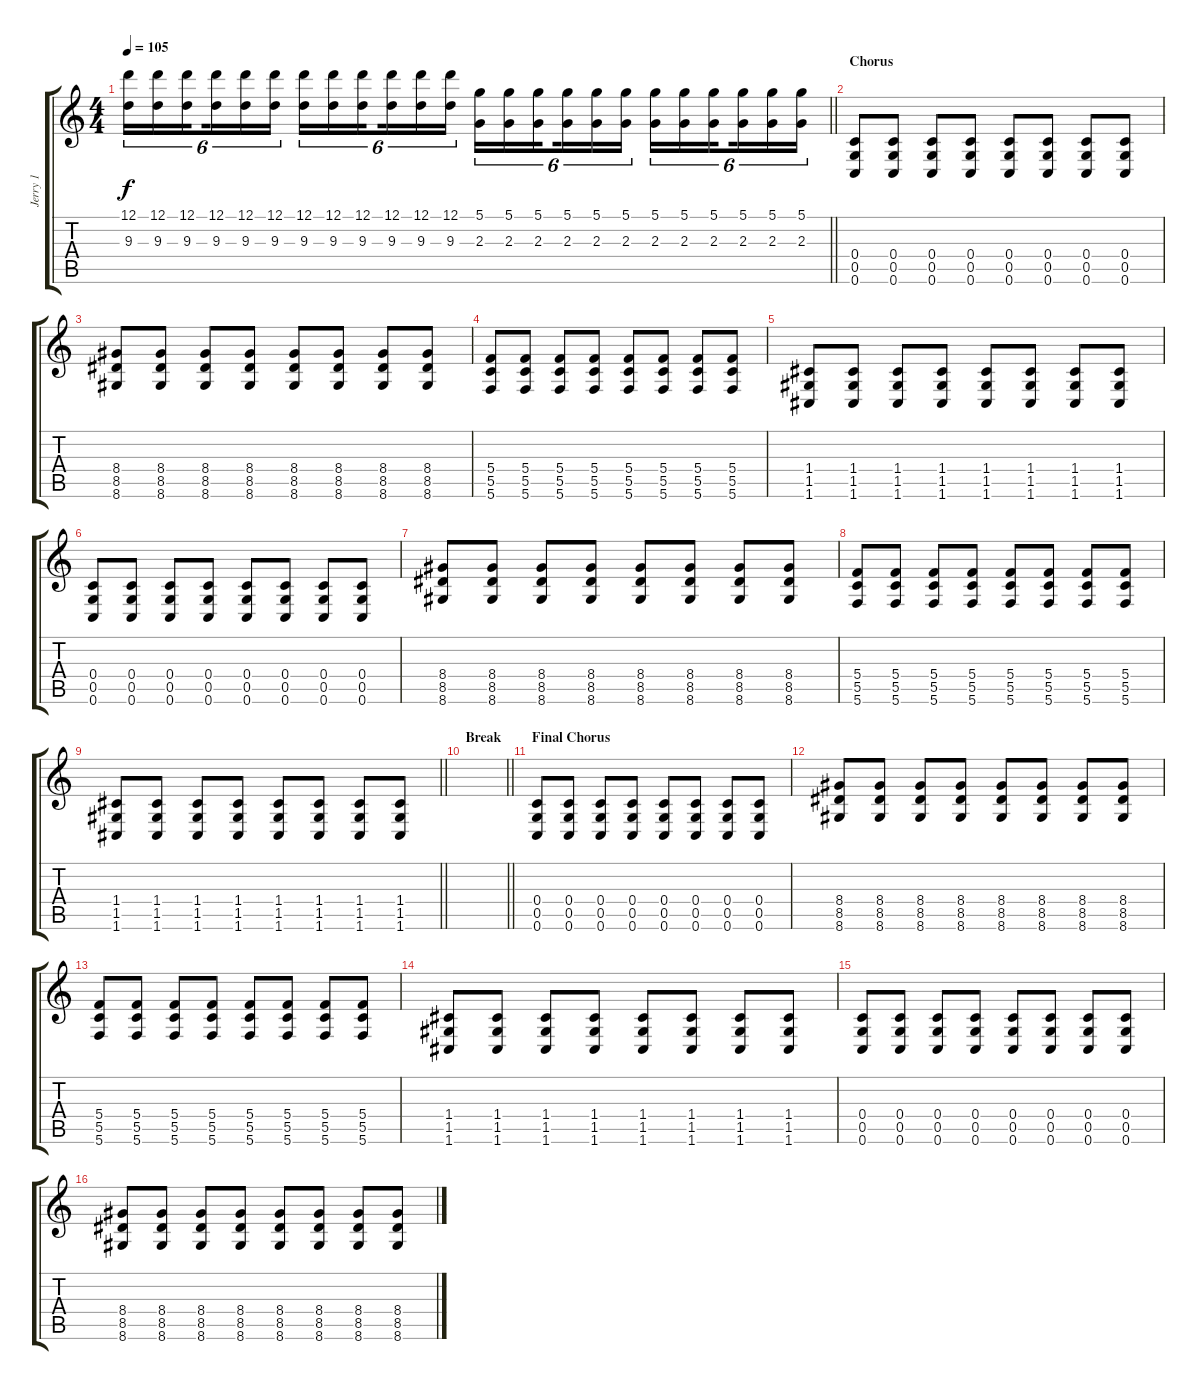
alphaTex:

\track ("Jerry 1" "Jerry 1") {instrument distortionguitar}
\staff {score tabs}
\tuning (D4 A3 F3 C3 G2 C2) {hide}
\ts (4 4)
\tempo 105
\clef g2
\barLineRight lightlight
\ks c
(12.1 9.3).16{tu (6 4) dy f} (12.1 9.3).16{tu (6 4)} (12.1 9.3).16{tu (6 4) beam splitsecondary} (12.1 9.3).16{tu (6 4)} (12.1 9.3).16{tu (6 4)} (12.1 9.3).16{tu (6 4)} (12.1 9.3).16{tu (6 4)} (12.1 9.3).16{tu (6 4)} (12.1 9.3).16{tu (6 4) beam splitsecondary} (12.1 9.3).16{tu (6 4)} (12.1 9.3).16{tu (6 4)} (12.1 9.3).16{tu (6 4)} (5.1 2.3).16{tu (6 4)} (5.1 2.3).16{tu (6 4)} (5.1 2.3).16{tu (6 4) beam splitsecondary} (5.1 2.3).16{tu (6 4)} (5.1 2.3).16{tu (6 4)} (5.1 2.3).16{tu (6 4)} (5.1 2.3).16{tu (6 4)} (5.1 2.3).16{tu (6 4)} (5.1 2.3).16{tu (6 4) beam splitsecondary} (5.1 2.3).16{tu (6 4)} (5.1 2.3).16{tu (6 4)} (5.1 2.3).16{tu (6 4)} |
\section ("" "Chorus")
(0.4 0.5 0.6).8{volume 13} (0.4 0.5 0.6).8 (0.4 0.5 0.6).8 (0.4 0.5 0.6).8 (0.4 0.5 0.6).8 (0.4 0.5 0.6).8 (0.4 0.5 0.6).8 (0.4 0.5 0.6).8 |
(8.4 8.5 8.6).8 (8.4 8.5 8.6).8 (8.4 8.5 8.6).8 (8.4 8.5 8.6).8 (8.4 8.5 8.6).8 (8.4 8.5 8.6).8 (8.4 8.5 8.6).8 (8.4 8.5 8.6).8 |
(5.4 5.5 5.6).8 (5.4 5.5 5.6).8 (5.4 5.5 5.6).8 (5.4 5.5 5.6).8 (5.4 5.5 5.6).8 (5.4 5.5 5.6).8 (5.4 5.5 5.6).8 (5.4 5.5 5.6).8 |
(1.4 1.5 1.6).8 (1.4 1.5 1.6).8 (1.4 1.5 1.6).8 (1.4 1.5 1.6).8 (1.4 1.5 1.6).8 (1.4 1.5 1.6).8 (1.4 1.5 1.6).8 (1.4 1.5 1.6).8 |
(0.4 0.5 0.6).8 (0.4 0.5 0.6).8 (0.4 0.5 0.6).8 (0.4 0.5 0.6).8 (0.4 0.5 0.6).8 (0.4 0.5 0.6).8 (0.4 0.5 0.6).8 (0.4 0.5 0.6).8 |
(8.4 8.5 8.6).8 (8.4 8.5 8.6).8 (8.4 8.5 8.6).8 (8.4 8.5 8.6).8 (8.4 8.5 8.6).8 (8.4 8.5 8.6).8 (8.4 8.5 8.6).8 (8.4 8.5 8.6).8 |
(5.4 5.5 5.6).8 (5.4 5.5 5.6).8 (5.4 5.5 5.6).8 (5.4 5.5 5.6).8 (5.4 5.5 5.6).8 (5.4 5.5 5.6).8 (5.4 5.5 5.6).8 (5.4 5.5 5.6).8 |
\barLineRight lightlight
(1.4 1.5 1.6).8 (1.4 1.5 1.6).8 (1.4 1.5 1.6).8 (1.4 1.5 1.6).8 (1.4 1.5 1.6).8 (1.4 1.5 1.6).8 (1.4 1.5 1.6).8 (1.4 1.5 1.6).8 |
\section ("" "Break")
\barLineRight lightlight
|
\section ("" "Final Chorus")
(0.4 0.5 0.6).8{volume 13} (0.4 0.5 0.6).8 (0.4 0.5 0.6).8 (0.4 0.5 0.6).8 (0.4 0.5 0.6).8 (0.4 0.5 0.6).8 (0.4 0.5 0.6).8 (0.4 0.5 0.6).8 |
(8.4 8.5 8.6).8 (8.4 8.5 8.6).8 (8.4 8.5 8.6).8 (8.4 8.5 8.6).8 (8.4 8.5 8.6).8 (8.4 8.5 8.6).8 (8.4 8.5 8.6).8 (8.4 8.5 8.6).8 |
(5.4 5.5 5.6).8 (5.4 5.5 5.6).8 (5.4 5.5 5.6).8 (5.4 5.5 5.6).8 (5.4 5.5 5.6).8 (5.4 5.5 5.6).8 (5.4 5.5 5.6).8 (5.4 5.5 5.6).8 |
(1.4 1.5 1.6).8 (1.4 1.5 1.6).8 (1.4 1.5 1.6).8 (1.4 1.5 1.6).8 (1.4 1.5 1.6).8 (1.4 1.5 1.6).8 (1.4 1.5 1.6).8 (1.4 1.5 1.6).8 |
(0.4 0.5 0.6).8 (0.4 0.5 0.6).8 (0.4 0.5 0.6).8 (0.4 0.5 0.6).8 (0.4 0.5 0.6).8 (0.4 0.5 0.6).8 (0.4 0.5 0.6).8 (0.4 0.5 0.6).8 |
(8.4 8.5 8.6).8 (8.4 8.5 8.6).8 (8.4 8.5 8.6).8 (8.4 8.5 8.6).8 (8.4 8.5 8.6).8 (8.4 8.5 8.6).8 (8.4 8.5 8.6).8 (8.4 8.5 8.6).8
